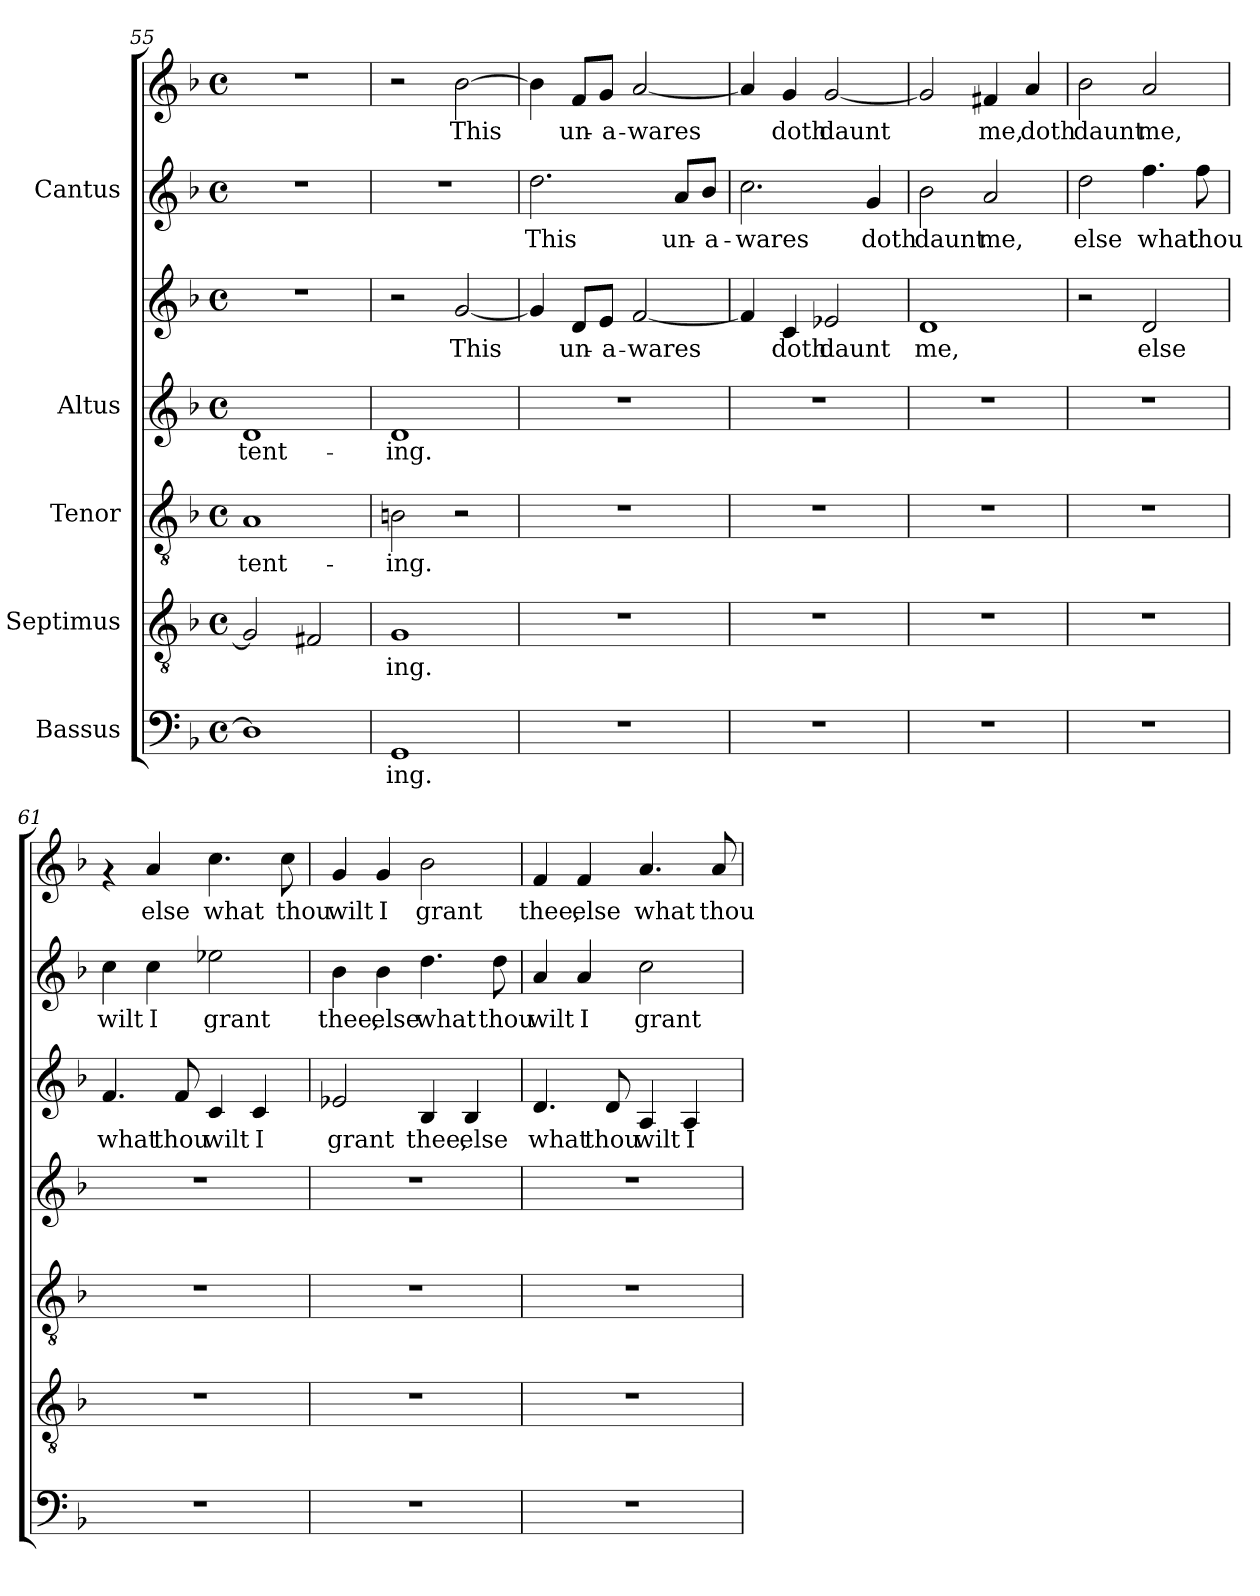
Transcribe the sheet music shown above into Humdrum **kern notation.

**kern	**text	**kern	**text	**kern	**text	**kern	**text	**kern	**text	**kern	**text	**kern	**text
*part5	*part5	*part4	*part4	*part3	*part3	*part2	*part2	*part2	*part2	*part1	*part1	*part1	*part1
*staff7	*staff7	*staff6	*staff6	*staff5	*staff5	*staff4	*staff4	*staff3	*staff3	*staff2	*staff2	*staff1	*staff1
*I"Bassus	*	*I"Septimus	*	*I"Tenor	*	*I"Altus	*	*	*	*I"Cantus	*	*	*
*clefF4	*	*clefGv2	*	*clefGv2	*	*clefG2	*	*clefG2	*	*clefG2	*	*clefG2	*
*k[b-]	*	*k[b-]	*	*k[b-]	*	*k[b-]	*	*k[b-]	*	*k[b-]	*	*k[b-]	*
*F:	*	*F:	*	*F:	*	*F:	*	*F:	*	*F:	*	*F:	*
*M4/4	*	*M4/4	*	*M4/4	*	*M4/4	*	*M4/4	*	*M4/4	*	*M4/4	*
*met(c)	*	*met(c)	*	*met(c)	*	*met(c)	*	*met(c)	*	*met(c)	*	*met(c)	*
=55	=55	=55	=55	=55	=55	=55	=55	=55	=55	=55	=55	=55	=55
!	!	!	!	!	!LO:LY:b:cj	!	!LO:LY:b:cj	!	!	!	!	!	!
1D]	.	2G/]	.	1A	-tent-	1d	-tent-	1r	.	1r	.	1r	.
.	.	2F#X/	.	.	.	.	.	.	.	.	.	.	.
=56	=56	=56	=56	=56	=56	=56	=56	=56	=56	=56	=56	=56	=56
!	!LO:LY:b:cj	!	!LO:LY:b:cj	!	!LO:LY:b:cj	!	!LO:LY:b:cj	!	!	!	!	!	!
1GG	-ing.	1G	-ing.	2Bn\	-ing.	1d	ing.	2r	.	1r	.	2r	.
!	!	!	!	!	!	!	!	!	!LO:LY:b:cj	!	!	!	!LO:LY:b
.	.	.	.	2r	.	.	.	[<2g/	-This	.	.	[>2b-\	This
=57	=57	=57	=57	=57	=57	=57	=57	=57	=57	=57	=57	=57	=57
!	!	!	!	!	!	!	!	!	!LO:LY:b:cj	!	!LO:LY:b:cj	!	!LO:LY:b
1r	.	1r	.	1r	.	1r	.	4g/]	.	2.dd\	This	4b-\]	.
!	!	!	!	!	!	!	!	!	!LO:LY:b:cj	!	!	!	!LO:LY:b
.	.	.	.	.	.	.	.	8d/L	un-	.	.	8f/L	un-
!	!	!	!	!	!	!	!	!	!LO:LY:b:cj	!	!	!	!LO:LY:b
.	.	.	.	.	.	.	.	8e/J	-a-	.	.	8g/J	-a-
!	!	!	!	!	!	!	!	!	!LO:LY:b:cj	!	!	!	!LO:LY:b
.	.	.	.	.	.	.	.	[<2f/	-wares	.	.	[<2a/	-wares
!	!	!	!	!	!	!	!	!	!	!	!LO:LY:b:cj	!	!
.	.	.	.	.	.	.	.	.	.	8a/L	un-	.	.
!	!	!	!	!	!	!	!	!	!	!	!LO:LY:b:cj	!	!
.	.	.	.	.	.	.	.	.	.	8b-/J	-a-	.	.
!!LO:PB:g=z
=58	=58	=58	=58	=58	=58	=58	=58	=58	=58	=58	=58	=58	=58
!	!	!	!	!	!	!	!	!	!LO:LY:b:cj	!	!LO:LY:b:cj	!	!LO:LY:b
1r	.	1r	.	1r	.	1r	.	4f/]	.	2.cc\	wares	4a/]	-
!	!	!	!	!	!	!	!	!	!LO:LY:b:cj	!	!	!	!LO:LY:b
.	.	.	.	.	.	.	.	4c/	doth	.	.	4g/	doth
!	!	!	!	!	!	!	!	!	!LO:LY:b:cj	!	!	!	!LO:LY:b
.	.	.	.	.	.	.	.	2e-X/	daunt	.	.	[<2g/	daunt
!	!	!	!	!	!	!	!	!	!	!	!LO:LY:b:cj	!	!
.	.	.	.	.	.	.	.	.	.	4g/	doth	.	.
=59	=59	=59	=59	=59	=59	=59	=59	=59	=59	=59	=59	=59	=59
!	!	!	!	!	!	!	!	!	!LO:LY:b:cj	!	!LO:LY:b:cj	!	!LO:LY:b
1r	.	1r	.	1r	.	1r	.	1d	me,	2b-\	daunt	2g/]	.
!	!	!	!	!	!	!	!	!	!	!	!LO:LY:b:cj	!	!LO:LY:b
.	.	.	.	.	.	.	.	.	.	2a/	me,	4f#X/	me,
!	!	!	!	!	!	!	!	!	!	!	!	!	!LO:LY:b
.	.	.	.	.	.	.	.	.	.	.	.	4a/	doth
=60	=60	=60	=60	=60	=60	=60	=60	=60	=60	=60	=60	=60	=60
!	!	!	!	!	!	!	!	!	!	!	!LO:LY:b:cj	!	!LO:LY:b
1r	.	1r	.	1r	.	1r	.	2r	.	2dd\	else	2b-\	daunt
!	!	!	!	!	!	!	!	!	!LO:LY:b:cj	!	!LO:LY:b:cj	!	!LO:LY:b
.	.	.	.	.	.	.	.	2d/	else	4.ff\	what	2a/	me,
!	!	!	!	!	!	!	!	!	!	!	!LO:LY:b:cj	!	!
.	.	.	.	.	.	.	.	.	.	8ff\	thou	.	.
=61	=61	=61	=61	=61	=61	=61	=61	=61	=61	=61	=61	=61	=61
!	!	!	!	!	!	!	!	!	!LO:LY:b:cj	!	!LO:LY:b:cj	!	!
1r	.	1r	.	1r	.	1r	.	4.f/	what	4cc\	wilt	4rf	.
!	!	!	!	!	!	!	!	!	!	!	!LO:LY:b:cj	!	!LO:LY:b
.	.	.	.	.	.	.	.	.	.	4cc\	I	4a/	else
!	!	!	!	!	!	!	!	!	!LO:LY:b:cj	!	!	!	!
.	.	.	.	.	.	.	.	8f/	thou	.	.	.	.
!	!	!	!	!	!	!	!	!	!LO:LY:b:cj	!	!LO:LY:b:cj	!	!LO:LY:b
.	.	.	.	.	.	.	.	4c/	wilt	2ee-X\	grant	4.cc\	what
!	!	!	!	!	!	!	!	!	!LO:LY:b:cj	!	!	!	!
.	.	.	.	.	.	.	.	4c/	I	.	.	.	.
!	!	!	!	!	!	!	!	!	!	!	!	!	!LO:LY:b
.	.	.	.	.	.	.	.	.	.	.	.	8cc\	thou
=62	=62	=62	=62	=62	=62	=62	=62	=62	=62	=62	=62	=62	=62
!	!	!	!	!	!	!	!	!	!LO:LY:b:cj	!	!LO:LY:b:cj	!	!LO:LY:b
1r	.	1r	.	1r	.	1r	.	2e-X/	grant	4b-\	thee,	4g/	wilt
!	!	!	!	!	!	!	!	!	!	!	!LO:LY:b:cj	!	!LO:LY:b
.	.	.	.	.	.	.	.	.	.	4b-\	else	4g/	I
!	!	!	!	!	!	!	!	!	!LO:LY:b:cj	!	!LO:LY:b:cj	!	!LO:LY:b
.	.	.	.	.	.	.	.	4B-/	thee,	4.dd\	what	2b-\	grant
!	!	!	!	!	!	!	!	!	!LO:LY:b:cj	!	!	!	!
.	.	.	.	.	.	.	.	4B-/	else	.	.	.	.
!	!	!	!	!	!	!	!	!	!	!	!LO:LY:b:cj	!	!
.	.	.	.	.	.	.	.	.	.	8dd\	thou	.	.
!!LO:LB:g=z
=63	=63	=63	=63	=63	=63	=63	=63	=63	=63	=63	=63	=63	=63
!	!	!	!	!	!	!	!	!	!LO:LY:b:cj	!	!LO:LY:b:cj	!	!LO:LY:b
1r	.	1r	.	1r	.	1r	.	4.d/	what	4a/	wilt	4f/	thee,
!	!	!	!	!	!	!	!	!	!	!	!LO:LY:b:cj	!	!LO:LY:b
.	.	.	.	.	.	.	.	.	.	4a/	I	4f/	else
!	!	!	!	!	!	!	!	!	!LO:LY:b:cj	!	!	!	!
.	.	.	.	.	.	.	.	8d/	thou	.	.	.	.
!	!	!	!	!	!	!	!	!	!LO:LY:b:cj	!	!LO:LY:b:cj	!	!LO:LY:b
.	.	.	.	.	.	.	.	4A/	wilt	2cc\	grant	4.a/	what
!	!	!	!	!	!	!	!	!	!LO:LY:b:cj	!	!	!	!
.	.	.	.	.	.	.	.	4A/	I	.	.	.	.
!	!	!	!	!	!	!	!	!	!	!	!	!	!LO:LY:b
.	.	.	.	.	.	.	.	.	.	.	.	8a/	thou
=	=	=	=	=	=	=	=	=	=	=	=	=	=
*-	*-	*-	*-	*-	*-	*-	*-	*-	*-	*-	*-	*-	*-
